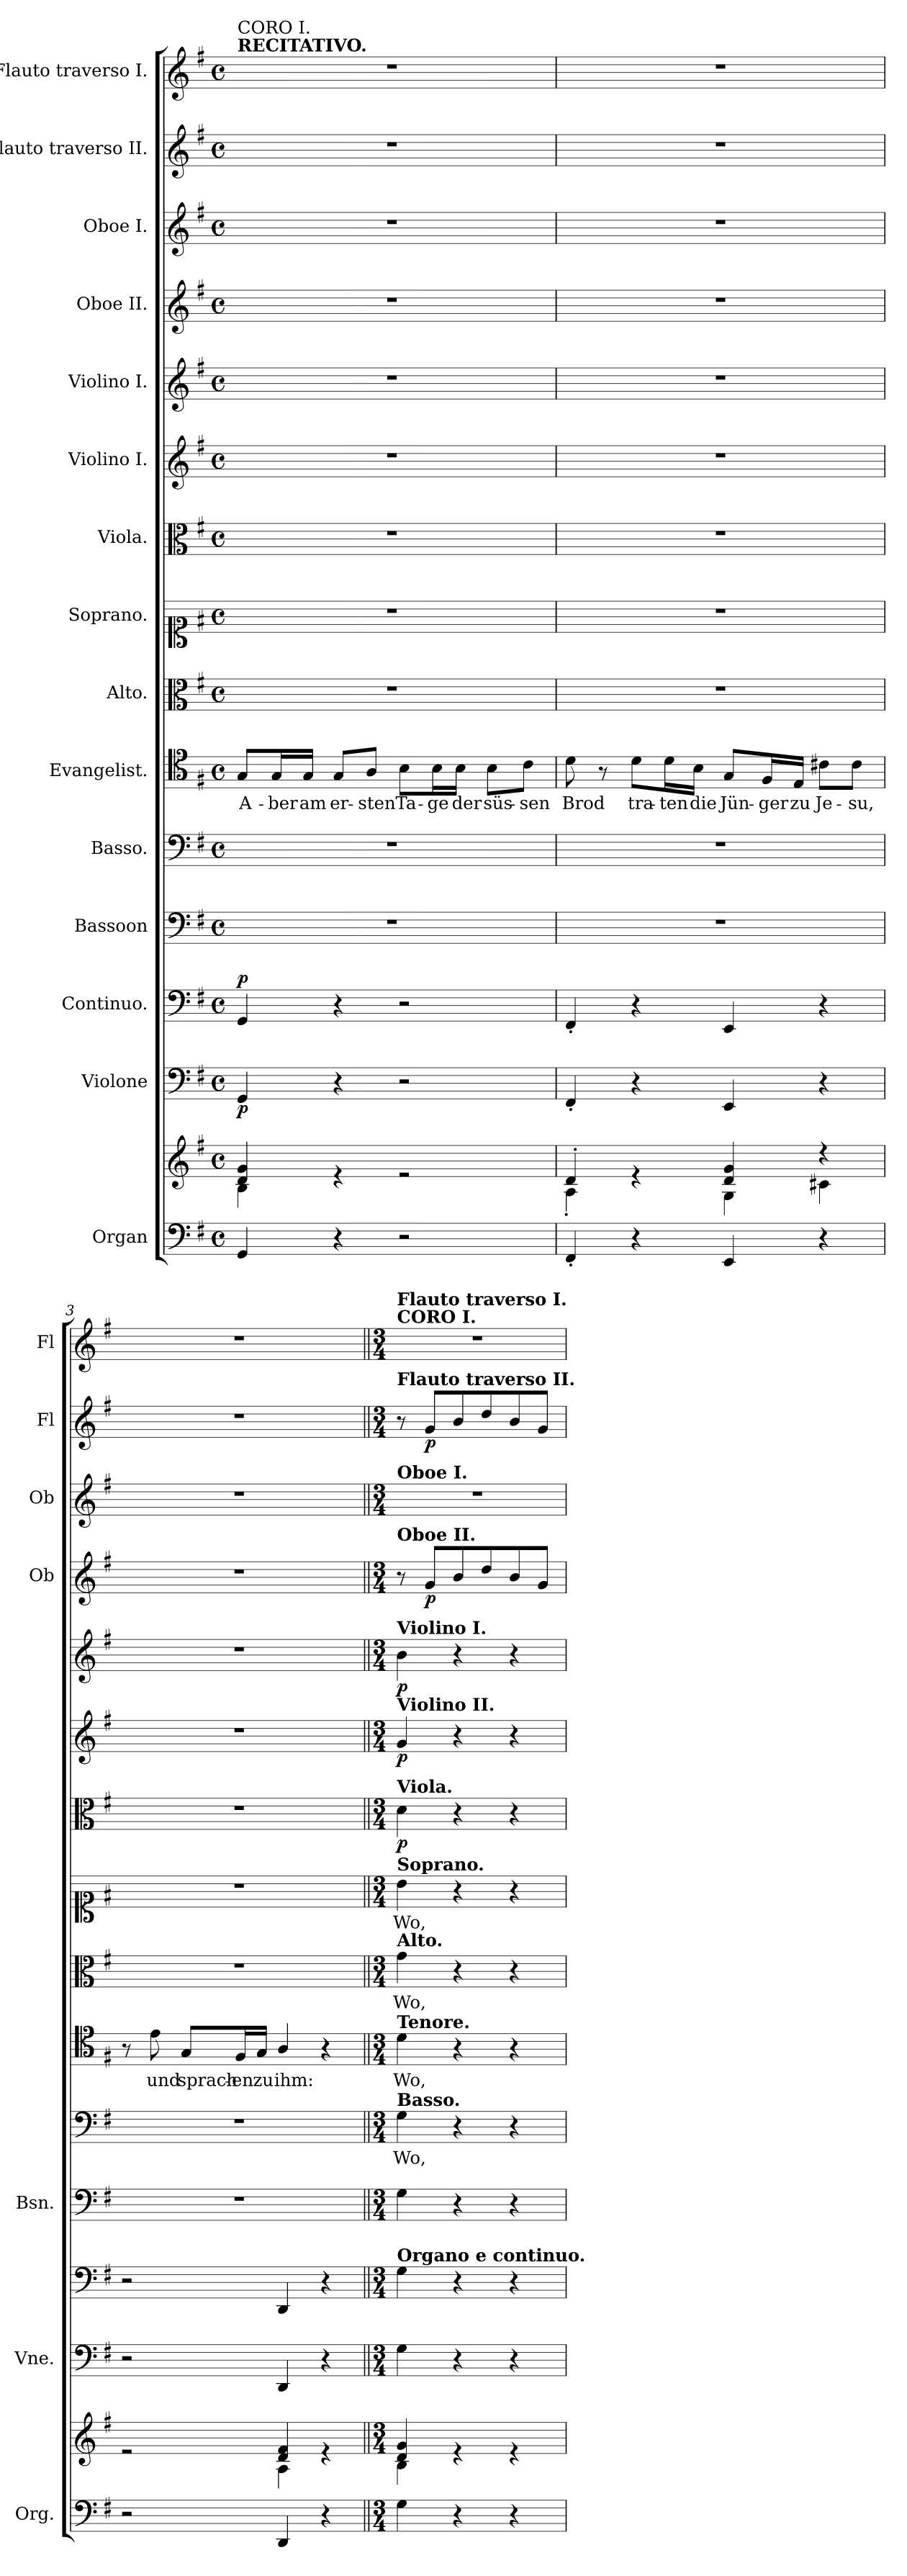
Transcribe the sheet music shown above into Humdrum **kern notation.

**kern	**kern	**dynam	**kern	**dynam	**kern	**text	**text	**dynam	**kern	**kern	**text	**kern	**text	**kern	**text	**kern	**text	**kern	**dynam	**kern	**dynam	**kern	**dynam	**kern	**dynam	**kern	**kern	**dynam	**kern
*part15	*part15	*part15	*part14	*part14	*part13	*part13	*part13	*part13	*part12	*part11	*part11	*part10	*part10	*part9	*part9	*part8	*part8	*part7	*part7	*part6	*part6	*part5	*part5	*part4	*part4	*part3	*part2	*part2	*part1
*staff16	*staff15	*staff15/16	*staff14	*staff14	*staff13	*staff13	*staff13	*staff13	*staff12	*staff11	*staff11	*staff10	*staff10	*staff9	*staff9	*staff8	*staff8	*staff7	*staff7	*staff6	*staff6	*staff5	*staff5	*staff4	*staff4	*staff3	*staff2	*staff2	*staff1
*I"Organ	*	*	*I"Violone	*	*I"Continuo.	*	*	*	*I"Bassoon	*I"Basso.	*	*I"Evangelist.	*	*I"Alto.	*	*I"Soprano.	*	*I"Viola.	*	*I"Violino I.	*	*I"Violino I.	*	*I"Oboe II.	*	*I"Oboe I.	*I"Flauto traverso II.	*	*I"Flauto traverso I.
*I'Org.	*	*	*I'Vne.	*	*	*	*	*	*I'Bsn.	*	*	*	*	*	*	*	*	*	*	*	*	*	*	*I'Ob	*	*I'Ob	*I'Fl	*	*I'Fl
*clefF4	*clefG2	*	*clefF4	*	*clefF4	*	*	*	*clefF4	*clefF4	*	*clefC4	*	*clefC3	*	*clefC1	*	*clefC3	*	*clefG2	*	*clefG2	*	*clefG2	*	*clefG2	*clefG2	*	*clefG2
*	*	*	*ITrd7c12	*	*	*	*	*	*	*	*	*	*	*	*	*	*	*	*	*	*	*	*	*	*	*	*	*	*
*k[f#]	*k[f#]	*	*k[f#]	*	*k[f#]	*	*	*	*k[f#]	*k[f#]	*	*k[f#]	*	*k[f#]	*	*k[f#]	*	*k[f#]	*	*k[f#]	*	*k[f#]	*	*k[f#]	*	*k[f#]	*k[f#]	*	*k[f#]
*M4/4	*M4/4	*	*M4/4	*	*M4/4	*	*	*	*M4/4	*M4/4	*	*M4/4	*	*M4/4	*	*M4/4	*	*M4/4	*	*M4/4	*	*M4/4	*	*M4/4	*	*M4/4	*M4/4	*	*M4/4
*met(c)	*met(c)	*	*met(c)	*	*met(c)	*	*	*	*met(c)	*met(c)	*	*met(c)	*	*met(c)	*	*met(c)	*	*met(c)	*	*met(c)	*	*met(c)	*	*met(c)	*	*met(c)	*met(c)	*	*met(c)
=1	=1	=1	=1	=1	=1	=1	=1	=1	=1	=1	=1	=1	=1	=1	=1	=1	=1	=1	=1	=1	=1	=1	=1	=1	=1	=1	=1	=1	=1
*	*^	*	*	*	*	*	*	*	*	*	*	*	*	*	*	*	*	*	*	*	*	*	*	*	*	*	*	*	*
!	!	!	!	!	!	!	!	!	!	!	!	!	!	!	!	!	!	!	!	!	!	!	!	!	!	!	!	!	!	!LO:TX:a:B:t=RECITATIVO.
!	!	!	!	!	!	!	!	!	!	!	!	!	!	!	!	!	!	!	!	!	!	!	!	!	!	!	!	!	!	!LO:TX:a:t=CORO I.
!	!	!	!LO:DY:b	!	!LO:DY:b	!	!	!LO:LY:b	!LO:DY:b	!	!	!	!	!LO:LY:b	!	!	!	!	!	!	!	!	!	!	!	!	!	!	!	!
4GG/	4d/ 4g/	4B\	other-dynamics	4GGG/	p	4GG/	.	.	p	1r	1r	.	8G/L	A-	1r	.	1r	.	1r	.	1r	.	1r	.	1r	.	1r	1r	.	1r
!	!	!	!	!	!	!	!	!	!	!	!	!	!	!LO:LY:b	!	!	!	!	!	!	!	!	!	!	!	!	!	!	!	!
.	.	.	.	.	.	.	.	.	.	.	.	.	16G/L	-ber	.	.	.	.	.	.	.	.	.	.	.	.	.	.	.	.
!	!	!	!	!	!	!	!	!	!	!	!	!	!	!LO:LY:b	!	!	!	!	!	!	!	!	!	!	!	!	!	!	!	!
.	.	.	.	.	.	.	.	.	.	.	.	.	16G/JJ	am	.	.	.	.	.	.	.	.	.	.	.	.	.	.	.	.
!	!	!	!	!	!	!	!	!	!	!	!	!	!	!LO:LY:b	!	!	!	!	!	!	!	!	!	!	!	!	!	!	!	!
4r	4re	2.ryy	.	4r	.	4r	.	.	.	.	.	.	8G/L	er-	.	.	.	.	.	.	.	.	.	.	.	.	.	.	.	.
!	!	!	!	!	!	!	!	!	!	!	!	!	!	!LO:LY:b	!	!	!	!	!	!	!	!	!	!	!	!	!	!	!	!
.	.	.	.	.	.	.	.	.	.	.	.	.	8A/J	-sten	.	.	.	.	.	.	.	.	.	.	.	.	.	.	.	.
!	!	!	!	!	!	!	!	!	!	!	!	!	!	!LO:LY:b	!	!	!	!	!	!	!	!	!	!	!	!	!	!	!	!
2r	2re	.	.	2r	.	2r	.	.	.	.	.	.	8B\L	Ta-	.	.	.	.	.	.	.	.	.	.	.	.	.	.	.	.
!	!	!	!	!	!	!	!	!	!	!	!	!	!	!LO:LY:b	!	!	!	!	!	!	!	!	!	!	!	!	!	!	!	!
.	.	.	.	.	.	.	.	.	.	.	.	.	16B\L	-ge	.	.	.	.	.	.	.	.	.	.	.	.	.	.	.	.
!	!	!	!	!	!	!	!	!	!	!	!	!	!	!LO:LY:b	!	!	!	!	!	!	!	!	!	!	!	!	!	!	!	!
.	.	.	.	.	.	.	.	.	.	.	.	.	16B\JJ	der	.	.	.	.	.	.	.	.	.	.	.	.	.	.	.	.
!	!	!	!	!	!	!	!	!	!	!	!	!	!	!LO:LY:b	!	!	!	!	!	!	!	!	!	!	!	!	!	!	!	!
.	.	.	.	.	.	.	.	.	.	.	.	.	8B\L	süs-	.	.	.	.	.	.	.	.	.	.	.	.	.	.	.	.
!	!	!	!	!	!	!	!	!	!	!	!	!	!	!LO:LY:b	!	!	!	!	!	!	!	!	!	!	!	!	!	!	!	!
.	.	.	.	.	.	.	.	.	.	.	.	.	8c\J	-sen	.	.	.	.	.	.	.	.	.	.	.	.	.	.	.	.
=2	=2	=2	=2	=2	=2	=2	=2	=2	=2	=2	=2	=2	=2	=2	=2	=2	=2	=2	=2	=2	=2	=2	=2	=2	=2	=2	=2	=2	=2	=2
*	*	*	*	*	*	*	*	*	*	*	*	*	*	*	*	*	*	*	*	*	*	*	*	*	*	*	*	*	*	*MM25
!	!	!	!	!	!	!	!	!	!	!	!	!	!	!LO:LY:b	!	!	!	!	!	!	!	!	!	!	!	!	!	!	!	!
4FF#'/	4d'/	4A'\	.	4FFF#'/	.	4FF#'/	.	.	.	1r	1r	.	8d\	Brod	1r	.	1r	.	1r	.	1r	.	1r	.	1r	.	1r	1r	.	1r
.	.	.	.	.	.	.	.	.	.	.	.	.	8r	.	.	.	.	.	.	.	.	.	.	.	.	.	.	.	.	.
!	!	!	!	!	!	!	!	!	!	!	!	!	!	!LO:LY:b	!	!	!	!	!	!	!	!	!	!	!	!	!	!	!	!
4r	4re	4ryy	.	4r	.	4r	.	.	.	.	.	.	8d\L	tra-	.	.	.	.	.	.	.	.	.	.	.	.	.	.	.	.
!	!	!	!	!	!	!	!	!	!	!	!	!	!	!LO:LY:b	!	!	!	!	!	!	!	!	!	!	!	!	!	!	!	!
.	.	.	.	.	.	.	.	.	.	.	.	.	16d\L	-ten	.	.	.	.	.	.	.	.	.	.	.	.	.	.	.	.
!	!	!	!	!	!	!	!	!	!	!	!	!	!	!LO:LY:b	!	!	!	!	!	!	!	!	!	!	!	!	!	!	!	!
.	.	.	.	.	.	.	.	.	.	.	.	.	16B\JJ	die	.	.	.	.	.	.	.	.	.	.	.	.	.	.	.	.
!	!	!	!	!	!	!	!	!	!	!	!	!	!	!LO:LY:b	!	!	!	!	!	!	!	!	!	!	!	!	!	!	!	!
4EE/	4d/ 4g/	4G\	.	4EEE/	.	4EE/	.	.	.	.	.	.	8G/L	Jün-	.	.	.	.	.	.	.	.	.	.	.	.	.	.	.	.
!	!	!	!	!	!	!	!	!	!	!	!	!	!	!LO:LY:b	!	!	!	!	!	!	!	!	!	!	!	!	!	!	!	!
.	.	.	.	.	.	.	.	.	.	.	.	.	16F#/L	-ger	.	.	.	.	.	.	.	.	.	.	.	.	.	.	.	.
!	!	!	!	!	!	!	!	!	!	!	!	!	!	!LO:LY:b	!	!	!	!	!	!	!	!	!	!	!	!	!	!	!	!
.	.	.	.	.	.	.	.	.	.	.	.	.	16E/JJ	zu	.	.	.	.	.	.	.	.	.	.	.	.	.	.	.	.
!	!	!	!	!	!	!	!	!	!	!	!	!	!	!LO:LY:b	!	!	!	!	!	!	!	!	!	!	!	!	!	!	!	!
4r	4r	4c#X\	.	4r	.	4r	.	.	.	.	.	.	8c#X\L	Je-	.	.	.	.	.	.	.	.	.	.	.	.	.	.	.	.
!	!	!	!	!	!	!	!	!	!	!	!	!	!	!LO:LY:b	!	!	!	!	!	!	!	!	!	!	!	!	!	!	!	!
.	.	.	.	.	.	.	.	.	.	.	.	.	8c#\J	-su,	.	.	.	.	.	.	.	.	.	.	.	.	.	.	.	.
=3	=3	=3	=3	=3	=3	=3	=3	=3	=3	=3	=3	=3	=3	=3	=3	=3	=3	=3	=3	=3	=3	=3	=3	=3	=3	=3	=3	=3	=3	=3
2r	2re	2ryy	.	2r	.	2r	.	.	.	1r	1r	.	8r	.	1r	.	1r	.	1r	.	1r	.	1r	.	1r	.	1r	1r	.	1r
!	!	!	!	!	!	!	!	!	!	!	!	!	!	!LO:LY:b	!	!	!	!	!	!	!	!	!	!	!	!	!	!	!	!
.	.	.	.	.	.	.	.	.	.	.	.	.	8e\	und	.	.	.	.	.	.	.	.	.	.	.	.	.	.	.	.
!	!	!	!	!	!	!	!	!	!	!	!	!	!	!LO:LY:b	!	!	!	!	!	!	!	!	!	!	!	!	!	!	!	!
.	.	.	.	.	.	.	.	.	.	.	.	.	8G/L	sprach-	.	.	.	.	.	.	.	.	.	.	.	.	.	.	.	.
!	!	!	!	!	!	!	!	!	!	!	!	!	!	!LO:LY:b	!	!	!	!	!	!	!	!	!	!	!	!	!	!	!	!
.	.	.	.	.	.	.	.	.	.	.	.	.	16F#/L	-en	.	.	.	.	.	.	.	.	.	.	.	.	.	.	.	.
!	!	!	!	!	!	!	!	!	!	!	!	!	!	!LO:LY:b	!	!	!	!	!	!	!	!	!	!	!	!	!	!	!	!
.	.	.	.	.	.	.	.	.	.	.	.	.	16G/JJ	zu	.	.	.	.	.	.	.	.	.	.	.	.	.	.	.	.
!	!	!	!	!	!	!	!	!	!	!	!	!	!	!LO:LY:b	!	!	!	!	!	!	!	!	!	!	!	!	!	!	!	!
4DD/	4d/ 4f#/	4A\	.	4DDD/	.	4DD/	.	.	.	.	.	.	4A/	ihm:	.	.	.	.	.	.	.	.	.	.	.	.	.	.	.	.
4r	4re	4ryy	.	4r	.	4r	.	.	.	.	.	.	4r	.	.	.	.	.	.	.	.	.	.	.	.	.	.	.	.	.
!!LO:LB:g=z
=4||	=4||	=4||	=4||	=4||	=4||	=4||	=4||	=4||	=4||	=4||	=4||	=4||	=4||	=4||	=4||	=4||	=4||	=4||	=4||	=4||	=4||	=4||	=4||	=4||	=4||	=4||	=4||	=4||	=4||	=4||
*M3/4	*M3/4	*	*	*M3/4	*	*M3/4	*	*	*	*M3/4	*M3/4	*	*M3/4	*	*M3/4	*	*M3/4	*	*M3/4	*	*M3/4	*	*M3/4	*	*M3/4	*	*M3/4	*M3/4	*	*M3/4
!	!	!	!	!	!	!	!	!	!	!	!	!	!	!	!	!	!	!	!	!	!	!	!	!	!	!	!	!	!	!LO:TX:a:B:t=CORO I.
!	!	!	!	!	!	!	!	!	!	!	!	!	!	!	!	!	!	!	!	!	!	!	!	!	!	!	!	!	!	!LO:TX:a:B:t=Flauto traverso I.
!	!	!	!	!	!	!	!	!	!	!	!	!	!	!	!	!	!	!	!	!	!	!	!	!	!	!	!	!LO:TX:a:B:t=Flauto traverso II.	!	!
!	!	!	!	!	!	!	!	!	!	!	!	!	!	!	!	!	!	!	!	!	!	!	!	!	!	!	!LO:TX:a:B:t=Oboe I.	!	!	!
!	!	!	!	!	!	!	!	!	!	!	!	!	!	!	!	!	!	!	!	!	!	!	!	!	!LO:TX:a:B:t=Oboe II.	!	!	!	!	!
!	!	!	!	!	!	!	!	!	!	!	!	!	!	!	!	!	!	!	!	!	!	!	!LO:TX:a:B:t=Violino I.	!	!	!	!	!	!	!
!	!	!	!	!	!	!	!	!	!	!	!	!	!	!	!	!	!	!	!	!	!LO:TX:a:B:t=Violino II.	!	!	!	!	!	!	!	!	!
!	!	!	!	!	!	!	!	!	!	!	!	!	!	!	!	!	!	!	!LO:TX:a:B:t=Viola.	!	!	!	!	!	!	!	!	!	!	!
!	!	!	!	!	!	!	!	!	!	!	!	!	!	!	!	!	!LO:TX:a:B:t=Soprano.	!	!	!	!	!	!	!	!	!	!	!	!	!
!	!	!	!	!	!	!	!	!	!	!	!	!	!	!	!LO:TX:a:B:t=Alto.	!	!	!	!	!	!	!	!	!	!	!	!	!	!	!
!	!	!	!	!	!	!	!	!	!	!	!	!	!LO:TX:a:B:t=Tenore.	!	!	!	!	!	!	!	!	!	!	!	!	!	!	!	!	!
!	!	!	!	!	!	!	!	!	!	!	!LO:TX:a:B:t=Basso.	!	!	!	!	!	!	!	!	!	!	!	!	!	!	!	!	!	!	!
!	!	!	!	!	!	!LO:TX:a:B:t=Organo e continuo.	!	!	!	!	!	!	!	!	!	!	!	!	!	!	!	!	!	!	!	!	!	!	!	!
!	!	!	!	!	!	!	!	!	!	!	!	!LO:LY:b	!	!LO:LY:b	!	!LO:LY:b	!	!LO:LY:b	!	!LO:DY:b	!	!LO:DY:b	!	!LO:DY:b	!	!	!	!	!	!
4G\	4d/ 4g/	4B\	.	4GG\	.	4G\	.	.	.	4G\	4G\	Wo,	4d\	Wo,	4g\	Wo,	4b\	Wo,	4d\	p	4g/	p	4b\	p	8r	.	2.r	8r	.	2.r
!	!	!	!	!	!	!	!	!	!	!	!	!	!	!	!	!	!	!	!	!	!	!	!	!	!	!LO:DY:b	!	!	!LO:DY:b	!
.	.	.	.	.	.	.	.	.	.	.	.	.	.	.	.	.	.	.	.	.	.	.	.	.	8g/L	p	.	8g/L	p	.
4r	4re	2ryy	.	4r	.	4r	.	.	.	4r	4r	.	4r	.	4r	.	4r	.	4r	.	4r	.	4r	.	8b/	.	.	8b/	.	.
.	.	.	.	.	.	.	.	.	.	.	.	.	.	.	.	.	.	.	.	.	.	.	.	.	8dd/	.	.	8dd/	.	.
4r	4re	.	.	4r	.	4r	.	.	.	4r	4r	.	4r	.	4r	.	4r	.	4r	.	4r	.	4r	.	8b/	.	.	8b/	.	.
.	.	.	.	.	.	.	.	.	.	.	.	.	.	.	.	.	.	.	.	.	.	.	.	.	8g/J	.	.	8g/J	.	.
*	*v	*v	*	*	*	*	*	*	*	*	*	*	*	*	*	*	*	*	*	*	*	*	*	*	*	*	*	*	*	*
=	=	=	=	=	=	=	=	=	=	=	=	=	=	=	=	=	=	=	=	=	=	=	=	=	=	=	=	=	=
*-	*-	*-	*-	*-	*-	*-	*-	*-	*-	*-	*-	*-	*-	*-	*-	*-	*-	*-	*-	*-	*-	*-	*-	*-	*-	*-	*-	*-	*-
